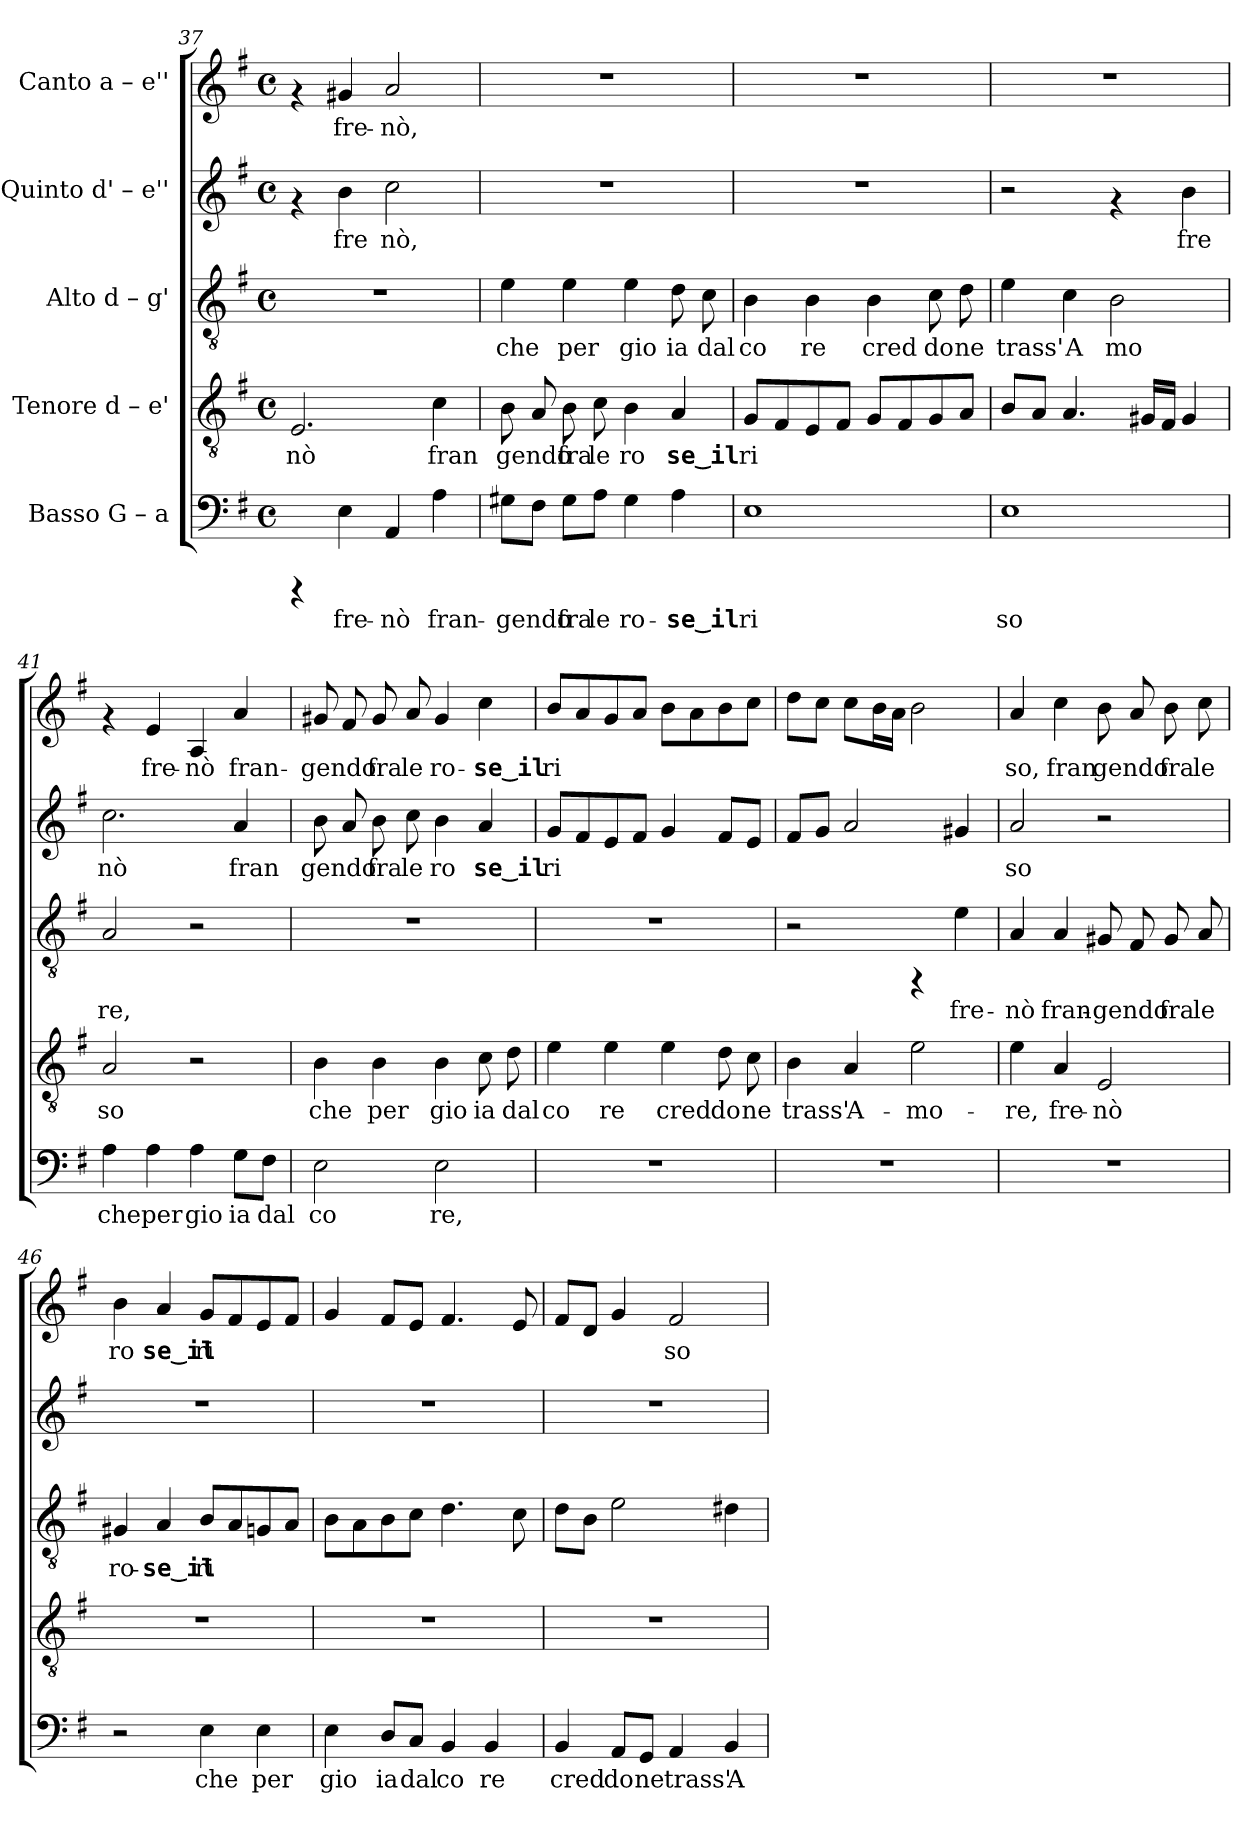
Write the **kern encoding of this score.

**kern	**text	**kern	**text	**kern	**text	**kern	**text	**kern	**text
*part5	*part5	*part4	*part4	*part3	*part3	*part2	*part2	*part1	*part1
*staff5	*staff5	*staff4	*staff4	*staff3	*staff3	*staff2	*staff2	*staff1	*staff1
*I"Basso  G – a	*	*I"Tenore  d – e'	*	*I"Alto  d – g'	*	*I"Quinto  d' – e''	*	*I"Canto  a – e''	*
*clefF4	*	*clefGv2	*	*clefGv2	*	*clefG2	*	*clefG2	*
*k[f#]	*	*k[f#]	*	*k[f#]	*	*k[f#]	*	*k[f#]	*
*G:	*	*G:	*	*G:	*	*G:	*	*G:	*
*M4/4	*	*M4/4	*	*M4/4	*	*M4/4	*	*M4/4	*
*met(c)	*	*met(c)	*	*met(c)	*	*met(c)	*	*met(c)	*
=37	=37	=37	=37	=37	=37	=37	=37	=37	=37
!	!	!	!LO:LY:b:rj	!	!	!	!	!	!
4rCCC	.	2.E/	nò	1r	.	4rf	.	4rf	.
!	!LO:LY:b:cj	!	!	!	!	!	!LO:LY:b:rj	!	!LO:LY:b:rj
4E\	fre-	.	.	.	.	4b\	fre	4g#X/	fre-
!	!LO:LY:b:cj	!	!	!	!	!	!LO:LY:b:rj	!	!LO:LY:b:rj
4AA/	-nò	.	.	.	.	2cc\	nò,	2a/	-nò,
!	!LO:LY:b:cj	!	!LO:LY:b:rj	!	!	!	!	!	!
4A\	fran-	4c\	fran	.	.	.	.	.	.
=38	=38	=38	=38	=38	=38	=38	=38	=38	=38
!	!LO:LY:b:cj	!	!LO:LY:b:rj	!	!LO:LY:b:rj	!	!	!	!
8G#X\L	-gendo	8B\	gendo	4e\	che	1r	.	1r	.
!	!LO:LY:b:cj	!	!LO:LY:b:rj	!	!	!	!	!	!
8F#\J	.	8A/	.	.	.	.	.	.	.
!	!LO:LY:b:cj	!	!LO:LY:b:rj	!	!LO:LY:b:rj	!	!	!	!
8G#\L	fra	8B\	fra	4e\	per	.	.	.	.
!	!LO:LY:b:cj	!	!LO:LY:b:rj	!	!	!	!	!	!
8A\J	le	8c\	le	.	.	.	.	.	.
!	!LO:LY:b:cj	!	!LO:LY:b:rj	!	!LO:LY:b:rj	!	!	!	!
4G#\	ro-	4B\	ro	4e\	gio	.	.	.	.
!	!LO:LY:b:cj	!	!LO:LY:b:rj	!	!LO:LY:b:rj	!	!	!	!
4A\	-se‿il	4A/	se‿il	8d\	ia	.	.	.	.
!	!	!	!	!	!LO:LY:b:rj	!	!	!	!
.	.	.	.	8c\	dal	.	.	.	.
!!LO:PB:g=z
=39	=39	=39	=39	=39	=39	=39	=39	=39	=39
!	!LO:LY:b:cj	!	!LO:LY:b:rj	!	!LO:LY:b:rj	!	!	!	!
1E	ri	8G/L	ri	4B\	co	1r	.	1r	.
!	!	!	!LO:LY:b:rj	!	!	!	!	!	!
.	.	8F#/	.	.	.	.	.	.	.
!	!	!	!LO:LY:b:rj	!	!LO:LY:b:rj	!	!	!	!
.	.	8E/	.	4B\	re	.	.	.	.
!	!	!	!LO:LY:b:rj	!	!	!	!	!	!
.	.	8F#/J	.	.	.	.	.	.	.
!	!	!	!LO:LY:b:rj	!	!LO:LY:b:rj	!	!	!	!
.	.	8G/L	.	4B\	cred	.	.	.	.
!	!	!	!LO:LY:b:rj	!	!	!	!	!	!
.	.	8F#/	.	.	.	.	.	.	.
!	!	!	!LO:LY:b:rj	!	!LO:LY:b:rj	!	!	!	!
.	.	8G/	.	8c\	do	.	.	.	.
!	!	!	!LO:LY:b:rj	!	!LO:LY:b:rj	!	!	!	!
.	.	8A/J	.	8d\	ne	.	.	.	.
=40	=40	=40	=40	=40	=40	=40	=40	=40	=40
!	!LO:LY:b:cj	!	!LO:LY:b:rj	!	!LO:LY:b:rj	!	!	!	!
1E	so	8B/L	.	4e\	trass'	2r	.	1r	.
!	!	!	!LO:LY:b:rj	!	!	!	!	!	!
.	.	8A/J	.	.	.	.	.	.	.
!	!	!	!LO:LY:b:rj	!	!LO:LY:b:rj	!	!	!	!
.	.	4.A/	.	4c\	A	.	.	.	.
!	!	!	!	!	!LO:LY:b:rj	!	!	!	!
.	.	.	.	2B\	mo	4rf	.	.	.
!	!	!	!LO:LY:b:rj	!	!	!	!	!	!
.	.	16G#X/L	.	.	.	.	.	.	.
!	!	!	!LO:LY:b:rj	!	!	!	!	!	!
.	.	16F#/J	.	.	.	.	.	.	.
!	!	!	!LO:LY:b:rj	!	!	!	!LO:LY:b:rj	!	!
.	.	4G#/	.	.	.	4b\	fre	.	.
=41	=41	=41	=41	=41	=41	=41	=41	=41	=41
!	!LO:LY:b:cj	!	!LO:LY:b:rj	!	!LO:LY:b:rj	!	!LO:LY:b:rj	!	!
4A\	che	2A/	so	2A/	re,	2.cc\	nò	4rf	.
!	!LO:LY:b:cj	!	!	!	!	!	!	!	!LO:LY:b:rj
4A\	per	.	.	.	.	.	.	4e/	fre-
!	!LO:LY:b:cj	!	!	!	!	!	!	!	!LO:LY:b:rj
4A\	gio	2r	.	2r	.	.	.	4A/	-nò
!	!LO:LY:b:cj	!	!	!	!	!	!LO:LY:b:rj	!	!LO:LY:b:rj
8G\L	ia	.	.	.	.	4a/	fran	4a/	fran-
!	!LO:LY:b:cj	!	!	!	!	!	!	!	!
8F#\J	dal	.	.	.	.	.	.	.	.
=42	=42	=42	=42	=42	=42	=42	=42	=42	=42
!	!LO:LY:b:cj	!	!LO:LY:b:rj	!	!	!	!LO:LY:b:rj	!	!LO:LY:b:rj
2E\	co	4B\	che	1r	.	8b\	gendo	8g#X/	-gendo
!	!	!	!	!	!	!	!LO:LY:b:rj	!	!LO:LY:b:rj
.	.	.	.	.	.	8a/	.	8f#/	.
!	!	!	!LO:LY:b:rj	!	!	!	!LO:LY:b:rj	!	!LO:LY:b:rj
.	.	4B\	per	.	.	8b\	fra	8g#/	fra
!	!	!	!	!	!	!	!LO:LY:b:rj	!	!LO:LY:b:rj
.	.	.	.	.	.	8cc\	le	8a/	le
!	!LO:LY:b:cj	!	!LO:LY:b:rj	!	!	!	!LO:LY:b:rj	!	!LO:LY:b:rj
2E\	re,	4B\	gio	.	.	4b\	ro	4g#/	ro-
!	!	!	!LO:LY:b:rj	!	!	!	!LO:LY:b:rj	!	!LO:LY:b:rj
.	.	8c\	ia	.	.	4a/	se‿il	4cc\	-se‿il
!	!	!	!LO:LY:b:rj	!	!	!	!	!	!
.	.	8d\	dal	.	.	.	.	.	.
=43	=43	=43	=43	=43	=43	=43	=43	=43	=43
!	!	!	!LO:LY:b:rj	!	!	!	!LO:LY:b:rj	!	!LO:LY:b:rj
1r	.	4e\	co	1r	.	8g/L	ri	8b/L	ri-
!	!	!	!	!	!	!	!LO:LY:b:rj	!	!LO:LY:b:rj
.	.	.	.	.	.	8f#/	.	8a/	--
!	!	!	!LO:LY:b:rj	!	!	!	!LO:LY:b:rj	!	!LO:LY:b:rj
.	.	4e\	re	.	.	8e/	.	8g/	--
!	!	!	!	!	!	!	!LO:LY:b:rj	!	!LO:LY:b:rj
.	.	.	.	.	.	8f#/J	.	8a/J	--
!	!	!	!LO:LY:b:rj	!	!	!	!LO:LY:b:rj	!	!LO:LY:b:rj
.	.	4e\	cred	.	.	4g/	.	8b\L	--
!	!	!	!	!	!	!	!	!	!LO:LY:b:rj
.	.	.	.	.	.	.	.	8a\	--
!	!	!	!LO:LY:b:rj	!	!	!	!LO:LY:b:rj	!	!LO:LY:b:rj
.	.	8d\	do	.	.	8f#/L	.	8b\	--
!	!	!	!LO:LY:b:rj	!	!	!	!LO:LY:b:rj	!	!LO:LY:b:rj
.	.	8c\	ne	.	.	8e/J	.	8cc\J	--
!!LO:LB:g=z
=44	=44	=44	=44	=44	=44	=44	=44	=44	=44
!	!	!	!LO:LY:b:rj	!	!	!	!LO:LY:b:rj	!	!LO:LY:b:rj
1r	.	4B\	trass'	2r	.	8f#/L	.	8dd\L	--
!	!	!	!	!	!	!	!LO:LY:b:rj	!	!LO:LY:b:rj
.	.	.	.	.	.	8g/J	.	8cc\J	--
!	!	!	!LO:LY:b:rj	!	!	!	!LO:LY:b:rj	!	!LO:LY:b:rj
.	.	4A/	A-	.	.	2a/	.	8cc\L	--
!	!	!	!	!	!	!	!	!	!LO:LY:b:rj
.	.	.	.	.	.	.	.	16b\	--
!	!	!	!	!	!	!	!	!	!LO:LY:b:rj
.	.	.	.	.	.	.	.	16a\J	--
!	!	!	!LO:LY:b:rj	!	!	!	!	!	!LO:LY:b:rj
.	.	2e\	-mo-	4rFF	.	.	.	2b\	--
!	!	!	!	!	!LO:LY:b:rj	!	!LO:LY:b:rj	!	!
.	.	.	.	4e\	fre-	4g#X/	.	.	.
=45	=45	=45	=45	=45	=45	=45	=45	=45	=45
!	!	!	!LO:LY:b:rj	!	!LO:LY:b:rj	!	!LO:LY:b:rj	!	!LO:LY:b:rj
1r	.	4e\	-re,	4A/	-nò	2a/	so	4a/	-so,
!	!	!	!LO:LY:b:rj	!	!LO:LY:b:rj	!	!	!	!LO:LY:b:rj
.	.	4A/	fre-	4A/	fran-	.	.	4cc\	fran
!	!	!	!LO:LY:b:rj	!	!LO:LY:b:rj	!	!	!	!LO:LY:b:rj
.	.	2E/	-nò	8G#X/	-gendo	2r	.	8b\	gendo
!	!	!	!	!	!LO:LY:b:rj	!	!	!	!LO:LY:b:rj
.	.	.	.	8F#/	.	.	.	8a/	.
!	!	!	!	!	!LO:LY:b:rj	!	!	!	!LO:LY:b:rj
.	.	.	.	8G#/	fra	.	.	8b\	fra
!	!	!	!	!	!LO:LY:b:rj	!	!	!	!LO:LY:b:rj
.	.	.	.	8A/	le	.	.	8cc\	le
=46	=46	=46	=46	=46	=46	=46	=46	=46	=46
!	!	!	!	!	!LO:LY:b:rj	!	!	!	!LO:LY:b:rj
2r	.	1r	.	4G#/	ro-	1r	.	4b\	ro
!	!	!	!	!	!LO:LY:b:rj	!	!	!	!LO:LY:b:rj
.	.	.	.	4A/	-se‿il	.	.	4a/	se‿il
!	!LO:LY:b:cj	!	!	!	!LO:LY:b:rj	!	!	!	!LO:LY:b:rj
4E\	che	.	.	8B/L	ri-	.	.	8g/L	ri
!	!	!	!	!	!LO:LY:b:rj	!	!	!	!LO:LY:b:rj
.	.	.	.	8A/	--	.	.	8f#/	.
!	!LO:LY:b:cj	!	!	!	!LO:LY:b:rj	!	!	!	!LO:LY:b:rj
4E\	per	.	.	8Gn/	--	.	.	8e/	.
!	!	!	!	!	!LO:LY:b:rj	!	!	!	!LO:LY:b:rj
.	.	.	.	8A/J	--	.	.	8f#/J	.
=47	=47	=47	=47	=47	=47	=47	=47	=47	=47
!	!LO:LY:b:cj	!	!	!	!LO:LY:b:rj	!	!	!	!LO:LY:b:rj
4E\	gio	1r	.	8B\L	--	1r	.	4g/	.
!	!	!	!	!	!LO:LY:b:rj	!	!	!	!
.	.	.	.	8A\	--	.	.	.	.
!	!LO:LY:b:cj	!	!	!	!LO:LY:b:rj	!	!	!	!LO:LY:b:rj
8D/L	ia	.	.	8B\	--	.	.	8f#/L	.
!	!LO:LY:b:cj	!	!	!	!LO:LY:b:rj	!	!	!	!LO:LY:b:rj
8C/J	dal	.	.	8c\J	--	.	.	8e/J	.
!	!LO:LY:b:cj	!	!	!	!LO:LY:b:rj	!	!	!	!LO:LY:b:rj
4BB/	co	.	.	4.d\	--	.	.	4.f#/	.
!	!LO:LY:b:cj	!	!	!	!	!	!	!	!
4BB/	re	.	.	.	.	.	.	.	.
!	!	!	!	!	!LO:LY:b:rj	!	!	!	!LO:LY:b:rj
.	.	.	.	8c\	--	.	.	8e/	.
=48	=48	=48	=48	=48	=48	=48	=48	=48	=48
!	!LO:LY:b:cj	!	!	!	!LO:LY:b:rj	!	!	!	!LO:LY:b:rj
4BB/	cred	1r	.	8d\L	--	1r	.	8f#/L	.
!	!	!	!	!	!LO:LY:b:rj	!	!	!	!LO:LY:b:rj
.	.	.	.	8B\J	--	.	.	8d/J	.
!	!LO:LY:b:cj	!	!	!	!LO:LY:b:rj	!	!	!	!LO:LY:b:rj
8AA/L	do	.	.	2e\	--	.	.	4g/	.
!	!LO:LY:b:cj	!	!	!	!	!	!	!	!
8GG/J	ne	.	.	.	.	.	.	.	.
!	!LO:LY:b:cj	!	!	!	!	!	!	!	!LO:LY:b:rj
4AA/	trass'	.	.	.	.	.	.	2f#/	so
!	!LO:LY:b:cj	!	!	!	!LO:LY:b:rj	!	!	!	!
4BB/	A	.	.	4d#X\	--	.	.	.	.
=	=	=	=	=	=	=	=	=	=
*-	*-	*-	*-	*-	*-	*-	*-	*-	*-
